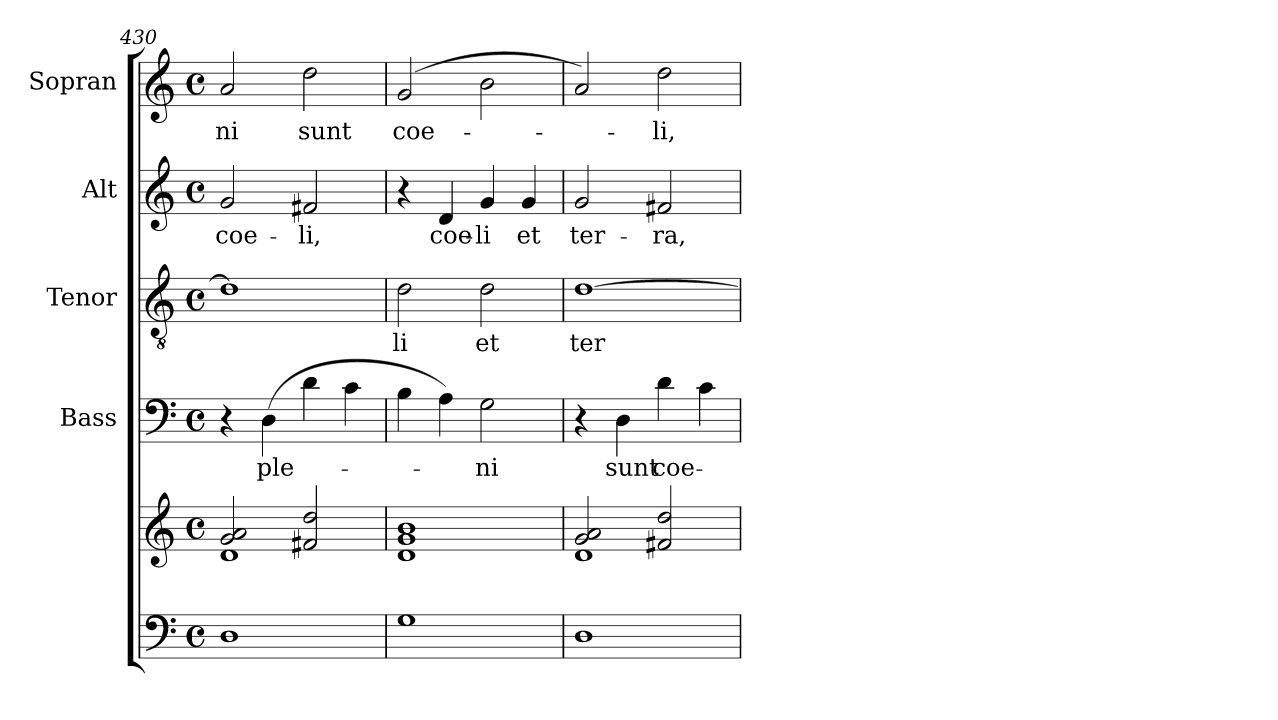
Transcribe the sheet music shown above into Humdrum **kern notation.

**kern	**kern	**kern	**text	**kern	**text	**kern	**text	**kern	**text
*part5	*part5	*part4	*part4	*part3	*part3	*part2	*part2	*part1	*part1
*staff6	*staff5	*staff4	*staff4	*staff3	*staff3	*staff2	*staff2	*staff1	*staff1
*	*	*I"Bass	*	*I"Tenor	*	*I"Alt	*	*I"Sopran	*
*	*	*I'B.	*	*I'T.	*	*I'A.	*	*I'S.	*
*clefF4	*clefG2	*clefF4	*	*clefGv2	*	*clefG2	*	*clefG2	*
*k[]	*k[]	*k[]	*	*k[]	*	*k[]	*	*k[]	*
*C:	*C:	*C:	*	*C:	*	*C:	*	*C:	*
*M4/4	*M4/4	*M4/4	*	*M4/4	*	*M4/4	*	*M4/4	*
*met(c)	*met(c)	*met(c)	*	*met(c)	*	*met(c)	*	*met(c)	*
=430	=430	=430	=430	=430	=430	=430	=430	=430	=430
*	*^	*	*	*	*	*	*	*	*
!	!	!	!	!	!	!	!	!LO:LY:b	!	!LO:LY:b
1D	2g/ 2a/	1d	4r	.	1d]	.	2g/	coe-	2a/	-ni
!	!	!	!	!LO:LY:b	!	!	!	!	!	!
.	.	.	(>4D\	ple-	.	.	.	.	.	.
!	!	!	!	!	!	!	!	!LO:LY:b	!	!LO:LY:b
.	2f#X/ 2dd/	.	4d\	.	.	.	2f#X/	-li,	2dd\	sunt
.	.	.	4c\	.	.	.	.	.	.	.
*	*v	*v	*	*	*	*	*	*	*	*
=431	=431	=431	=431	=431	=431	=431	=431	=431	=431
!	!	!	!	!	!LO:LY:b	!	!	!	!LO:LY:b
1G	1d 1g 1b	4B\	.	2d\	-li	4r	.	(2g/	coe-
!	!	!	!	!	!	!	!LO:LY:b	!	!
.	.	4A\)	.	.	.	4d/	coe-	.	.
!	!	!	!LO:LY:b	!	!LO:LY:b	!	!LO:LY:b	!	!
.	.	2G\	-ni	2d\	et	4g/	-li	2b\	.
!	!	!	!	!	!	!	!LO:LY:b	!	!
.	.	.	.	.	.	4g/	et	.	.
=432	=432	=432	=432	=432	=432	=432	=432	=432	=432
*	*^	*	*	*	*	*	*	*	*
!	!	!	!	!	!	!LO:LY:b	!	!LO:LY:b	!	!
1D	2g/ 2a/	1d	4r	.	[1d	ter-	2g/	ter-	2a/)	.
!	!	!	!	!LO:LY:b	!	!	!	!	!	!
.	.	.	4D\	sunt	.	.	.	.	.	.
!	!	!	!	!LO:LY:b	!	!	!	!LO:LY:b	!	!LO:LY:b
.	2f#X/ 2dd/	.	4d\	coe-	.	.	2f#X/	-ra,	2dd\	-li,
.	.	.	4c\	.	.	.	.	.	.	.
*	*v	*v	*	*	*	*	*	*	*	*
=	=	=	=	=	=	=	=	=	=
*-	*-	*-	*-	*-	*-	*-	*-	*-	*-
